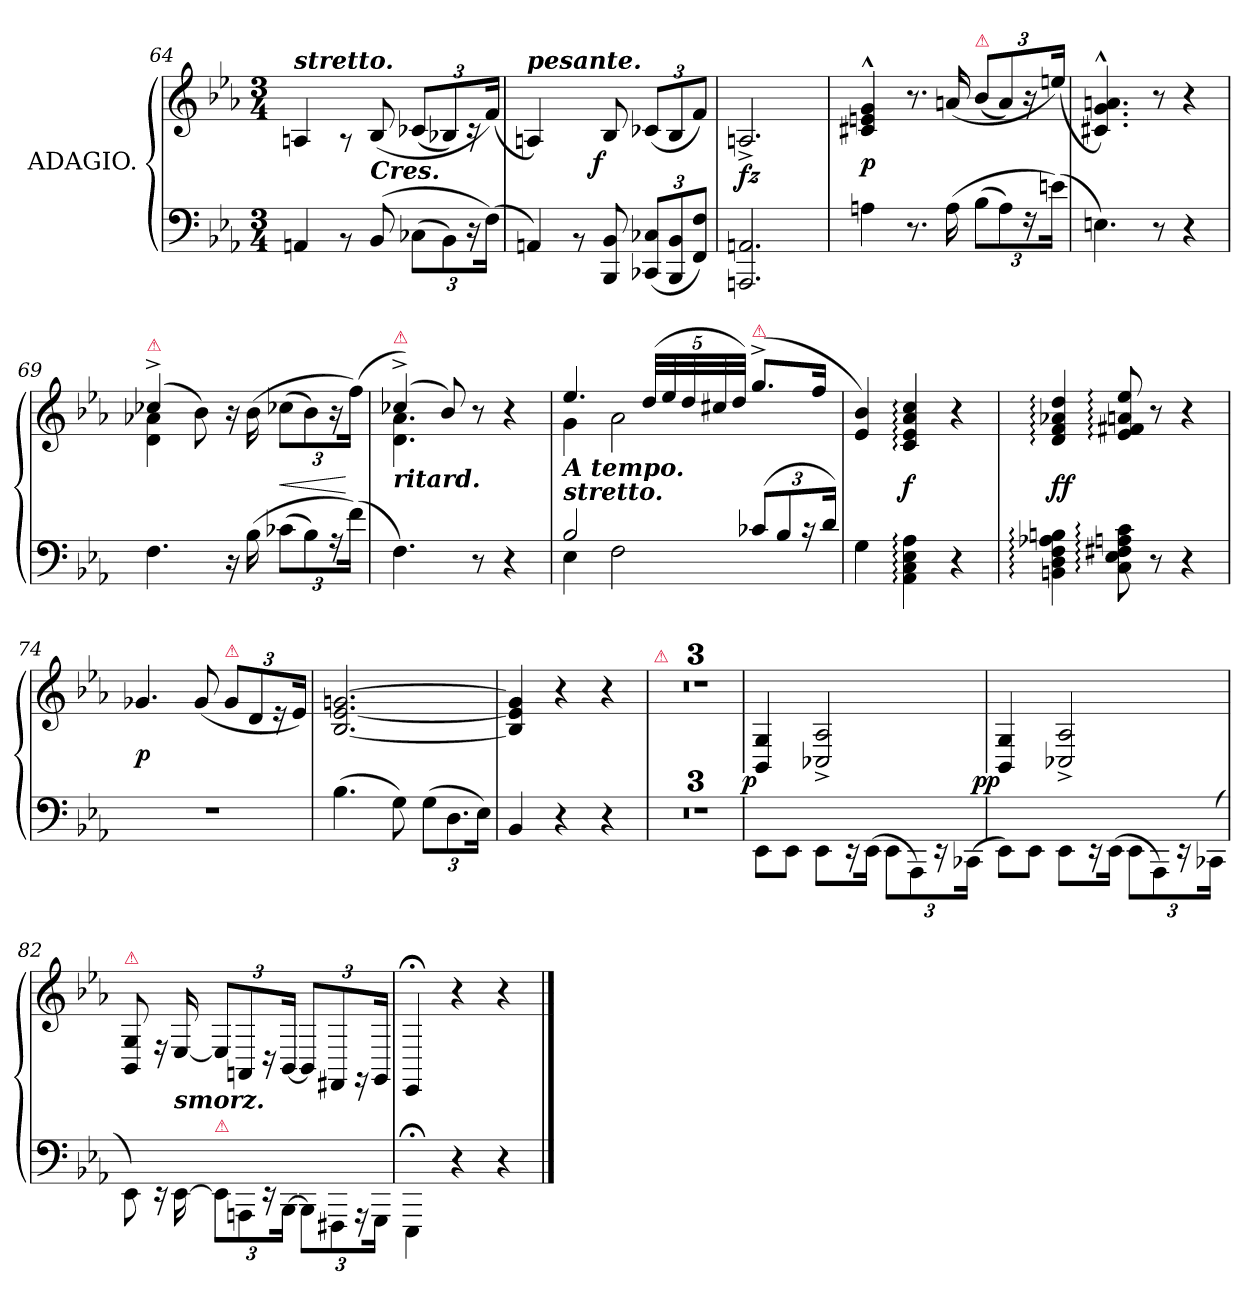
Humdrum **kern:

**kern	**kern	**dynam
*part1	*part1	*part1
*staff2	*staff1	*staff1/2
*I"ADAGIO.	*	*
*clefF4	*clefG2	*
*k[b-e-a-]	*k[b-e-a-]	*
*M3/4	*M3/4	*
=64	=64	=64
!	!LO:TX:a:Bi:t=stretto.	!
4AAn	4An	.
8rBB	8rA	.
!	!LO:TX:c:Bi:t=Cres.	!
(<8BB-	(<8B-	.
(<12C-XL	(>12c-XL	.
12BB-)	12B-X)	.
24r	24rc	.
(<24FJk)	(<24fJk)	.
=65	=65	=65
!	!LO:TX:a:Bi:t=pesante.	!
4AAn)	4An)	.
8rBB	8ryy	.
!	!	!LO:DY:rj
8BBB- 8BB-	8B-	f
(<12CC-X 12C-XL	(>12c-XL	.
12BBB- 12BB-	12B-	.
12FF 12FJ)	12fJ)	.
=66	=66	=66
2.AAAn 2.AAn	2.An^<	fz
=67	=67	=67
4An	4c#X^^> 4en^^> 4g^^>	p
8.r	8.r	.
(>16A	(<16an	.
!	!LO:TX:a:color=crimson:t=⚠	!
(>12B-L	(<12b-/L	.
12A)	12a/)	.
24rF	24r	.
(>24enJk)	(<24een/Jk)	.
=68	=68	=68
4.En)	4.c#X^^> 4.g^^> 4.an^^>)	.
8r	8r	.
4r	4r	.
=69	=69	=69
*	*^	*
!	!LO:TX:a:color=crimson:t=⚠	!	!
4.F	(>4cc-X^>	4d 4a-X	.
.	8b-)	4ryy	.
16r	16r	.	.
(>16B-	(>16b-\	.	.
(>12c-XL	(>12cc-X\L	4ryy	<
12B-)	12b-\)	.	.
24rA	24r	.	.
(>24fJk)	(>24ff\Jk)	.	[
=70	=70	=70	=70
!	!LO:TX:a:color=crimson:t=⚠	!	!
!	!LO:TX:b:Bi:t=ritard.	!	!
4.F)	(>4cc-X^>)	4.d 4.a-	.
.	8b-)	.	.
8r	8r	8rcyy	.
4r	4r	4reyy	.
=71	=71	=71	=71
*^	*	*	*
!	!	!LO:TX:b:Bi:t=A tempo.	!	!
!	!	!LO:TX:b:Bi:t=stretto.	!	!
2B-	4E-	4.ee-	4g	.
.	2F	.	2a-	.
.	.	(<40ddLLL	.	.
.	.	40ee-	.	.
.	.	40dd	.	.
.	.	40cc#X	.	.
.	.	40ddJJJ)	.	.
!	!	!LO:TX:a:color=crimson:t=⚠	!	!
(<12c-XL	.	(<8.gg^<L	.	.
12B-	.	.	.	.
24rc	.	.	.	.
.	.	16ffJk	.	.
24dJk)	.	.	.	.
*v	*v	*	*	*
*	*v	*v	*
=72	=72	=72
4G	4e- 4b-)	.
4AA-: 4C: 4E-: 4A-:	4c: 4e-: 4a-: 4cc:	f
4r	4r	.
=73	=73	=73
4BBn: 4D: 4F: 4A-X: 4Bn:	4d: 4f: 4a-X: 4dd:	ff
8C: 8E-: 8F#X: 8An: 8c:	8e-: 8f#X: 8an: 8ee-:	.
8r	8r	.
4r	4r	.
=74	=74	=74
2.rF	4.g-X	p
.	(<8g-	.
!	!LO:TX:a:color=crimson:t=⚠	!
.	12g-L	.
.	12d	.
.	24re	.
.	24e-Jk)	.
=75	=75	=75
(>4.B-	[2.B- [2.e- [2.gn	.
8G)	.	.
(>12GL	.	.
12.D	.	.
24E-Jk)	.	.
=76	=76	=76
4BB-	4B-] 4e-] 4g]	.
4r	4r	.
4r	4r	.
=77	=77	=77
!	!LO:TX:a:color=crimson:t=⚠	!
2.r	2.r	.
=78	=78	=78
2.r	2.r	.
=79	=79	=79
2.r	2.r	.
=80	=80	=80
!	!	!LO:DY:rj
8EE-\L	4BB-/ 4G/	p
8EE-\J	.	.
8EE-\L	2C-X^>/ 2A-^>/	.
16rEE	.	.
(>16EE-\Jk	.	.
12EE-\L	.	.
12AAA-\)	.	.
24rEE	.	.
(>24CC-X\Jk	.	.
=81	=81	=81
!	!	!LO:DY:rj
8EE-\L)	4BB-/ 4G/	pp
8EE-\J	.	.
8EE-\L	2C-X^>/ 2A-^>/	.
16rEE	.	.
(16EE-\Jk	.	.
12EE-\L	.	.
12AAA-\)	.	.
24rEE	.	.
(>24CC-X\Jk	.	.
=82	=82	=82
!	!LO:TX:a:Bi:color=crimson:t=⚠	!
8EE-\)	8BB-/ 8G/	.
16rEE	16rF	.
!	!LO:TX:b:Bi:t=smorz.	!
[16EE-\	[16E-/	.
!LO:TX:a:color=crimson:t=⚠	!	!
12EE-\L]	12E-/L]	.
12AAAn\	12AAn/	.
24rEE	24rD	.
[24BBB-\Jk	[24BB-/Jk	.
12BBB-\L]	12BB-/L]	.
12FFF#X	12FF#X	.
24rAAA	24rGG	.
24GGG\Jk	24GG/Jk	.
=83	=83	=83
4EEE-;\	4EE-;</	.
4r	4r	.
4r	4r	.
==	==	==
*-	*-	*-
